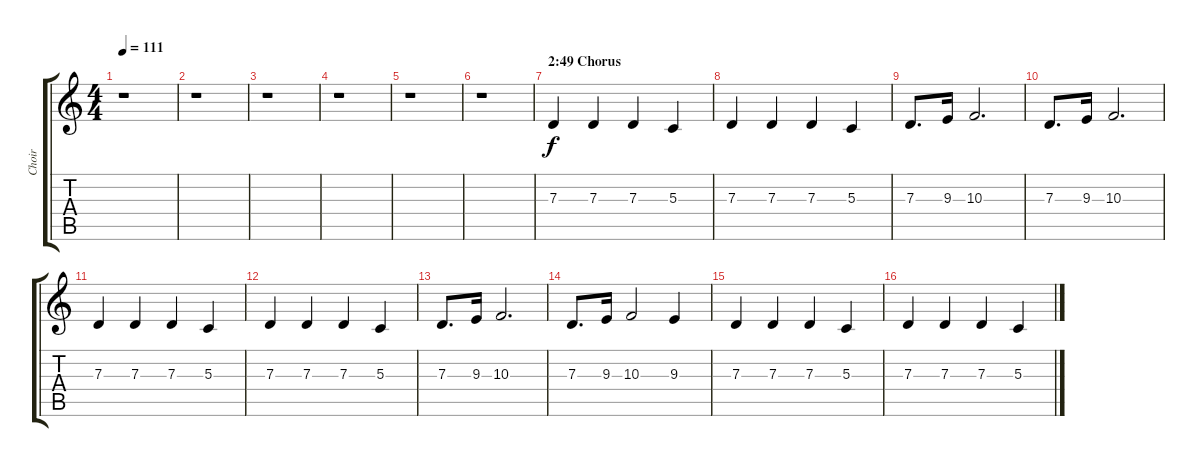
\track ("Choir" "Choir") {instrument choiraahs}
\staff {score tabs}
\tuning (E4 B3 G3 D3 A2 E2) {hide}
\ts (4 4)
\tempo 111
\clef g2
\ks c
r.1{dy f} |
r.1 |
r.1 |
r.1 |
r.1 |
r.1 |
\section ("" "2:49 Chorus")
7.3.4 7.3.4 7.3.4 5.3.4 |
7.3.4 7.3.4 7.3.4 5.3.4 |
7.3.8{d} 9.3.16 10.3.2{d} |
7.3.8{d} 9.3.16 10.3.2{d} |
7.3.4 7.3.4 7.3.4 5.3.4 |
7.3.4 7.3.4 7.3.4 5.3.4 |
7.3.8{d} 9.3.16 10.3.2{d} |
7.3.8{d} 9.3.16 10.3.2 9.3.4 |
7.3.4 7.3.4 7.3.4 5.3.4 |
7.3.4 7.3.4 7.3.4 5.3.4
